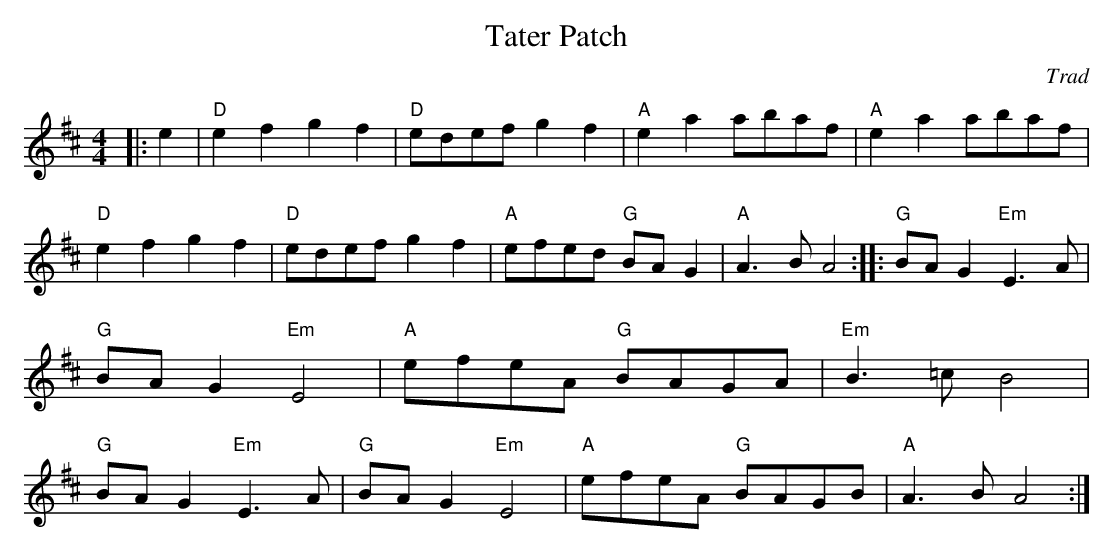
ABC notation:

X:1
T:Tater Patch
C:Trad
M:4/4
L:1/8
E:13
K:D
|:e2|"D"e2 f2 g2 f2|"D"edef g2 f2|"A"e2 a2 abaf|"A"e2 a2 abaf|\
 "D"e2 f2 g2 f2|"D"edef g2 f2|"A"efed "G"BA G2|"A"A3 B A4::\
"G"BA G2 "Em"E3 A|"G"BA G2 "Em"E4|"A"efeA "G"BAGA|"Em"B3 =c B4|\
"G"BA G2 "Em"E3 A|"G"BA G2 "Em"E4|"A"efeA "G"BAGB|\
"A"A3 B A4:|**
